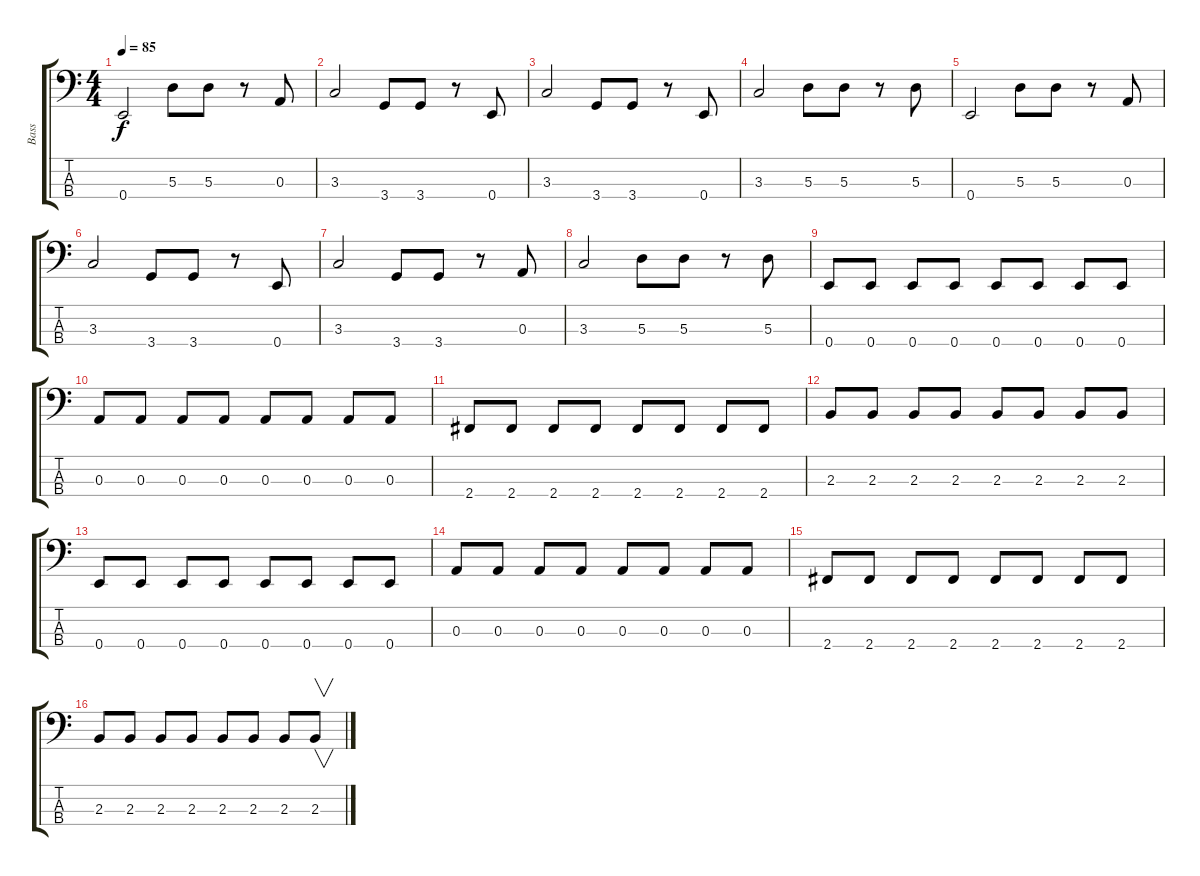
\track ("Bass" "Bass") {instrument electricbassfinger}
\staff {score tabs}
\tuning (G2 D2 A1 E1) {hide}
\ts (4 4)
\tempo 85
\clef f4
\ks c
0.4.2{dy f} 5.3.8 5.3.8 r.8 0.3.8 |
3.3.2 3.4.8 3.4.8 r.8 0.4.8 |
3.3.2 3.4.8 3.4.8 r.8 0.4.8 |
3.3.2 5.3.8 5.3.8 r.8 5.3.8 |
0.4.2 5.3.8 5.3.8 r.8 0.3.8 |
3.3.2 3.4.8 3.4.8 r.8 0.4.8 |
3.3.2 3.4.8 3.4.8 r.8 0.3.8 |
3.3.2 5.3.8 5.3.8 r.8 5.3.8 |
0.4.8 0.4.8 0.4.8 0.4.8 0.4.8 0.4.8 0.4.8 0.4.8 |
0.3.8 0.3.8 0.3.8 0.3.8 0.3.8 0.3.8 0.3.8 0.3.8 |
2.4.8 2.4.8 2.4.8 2.4.8 2.4.8 2.4.8 2.4.8 2.4.8 |
2.3.8 2.3.8 2.3.8 2.3.8 2.3.8 2.3.8 2.3.8 2.3.8 |
0.4.8 0.4.8 0.4.8 0.4.8 0.4.8 0.4.8 0.4.8 0.4.8 |
0.3.8 0.3.8 0.3.8 0.3.8 0.3.8 0.3.8 0.3.8 0.3.8 |
2.4.8 2.4.8 2.4.8 2.4.8 2.4.8 2.4.8 2.4.8 2.4.8 |
2.3.8 2.3.8 2.3.8 2.3.8 2.3.8 2.3.8 2.3.8 2.3.8{v}
